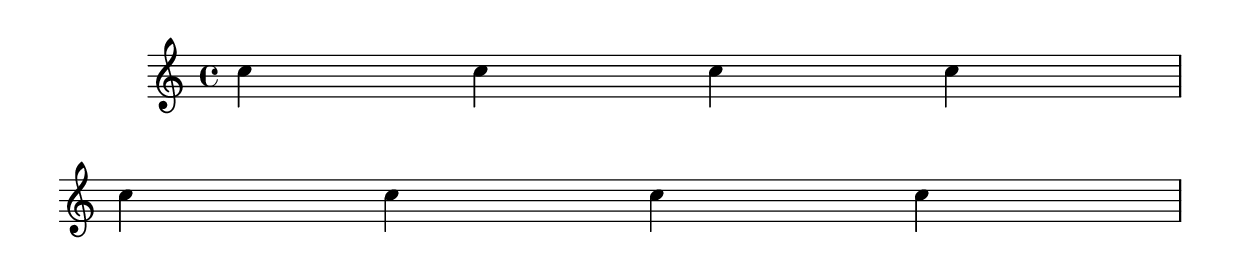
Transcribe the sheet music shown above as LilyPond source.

%% Do not edit this file; it is auto-generated from LSR http://lsr.dsi.unimi.it
%% This file is in the public domain.
\version "2.13.1"

\header {
  lsrtags = "rhythms, contexts-and-engravers"

%% Translation of GIT committish: 5a33019d8b4a837f564eadd4979501ff07e9dfd5
  texidoces = "

Se pueden eliminar completamente los números de compás quitando el
grabador @code{Bar_number_engraver} del contexto de @code{Score}.

"

  doctitlees = "Suprimir los números de compás de toda la partitura"


%% Translation of GIT committish: 13ac9d1dfbcc297166948ee396e9ade078d2446e  
  texidocde = "
Taktnummern können vollkommen aus den Noten entfernt werden, indem
man den @code{Bar_number_engraver} aus dem @code{Score}-Kontext
entfernt.

"
  doctitlede = "Entfernung von Taktnummern in einer Partitur"




  texidoc = "
Bar numbers can be removed entirely by removing the
@code{Bar_number_engraver} from the @code{Score} context.

"
  doctitle = "Removing bar numbers from a score"
} % begin verbatim

\layout {
  \context {
    \Score
    \remove "Bar_number_engraver"
  }
}

\relative c'' {
  c4 c c c \break
  c4 c c c
}
